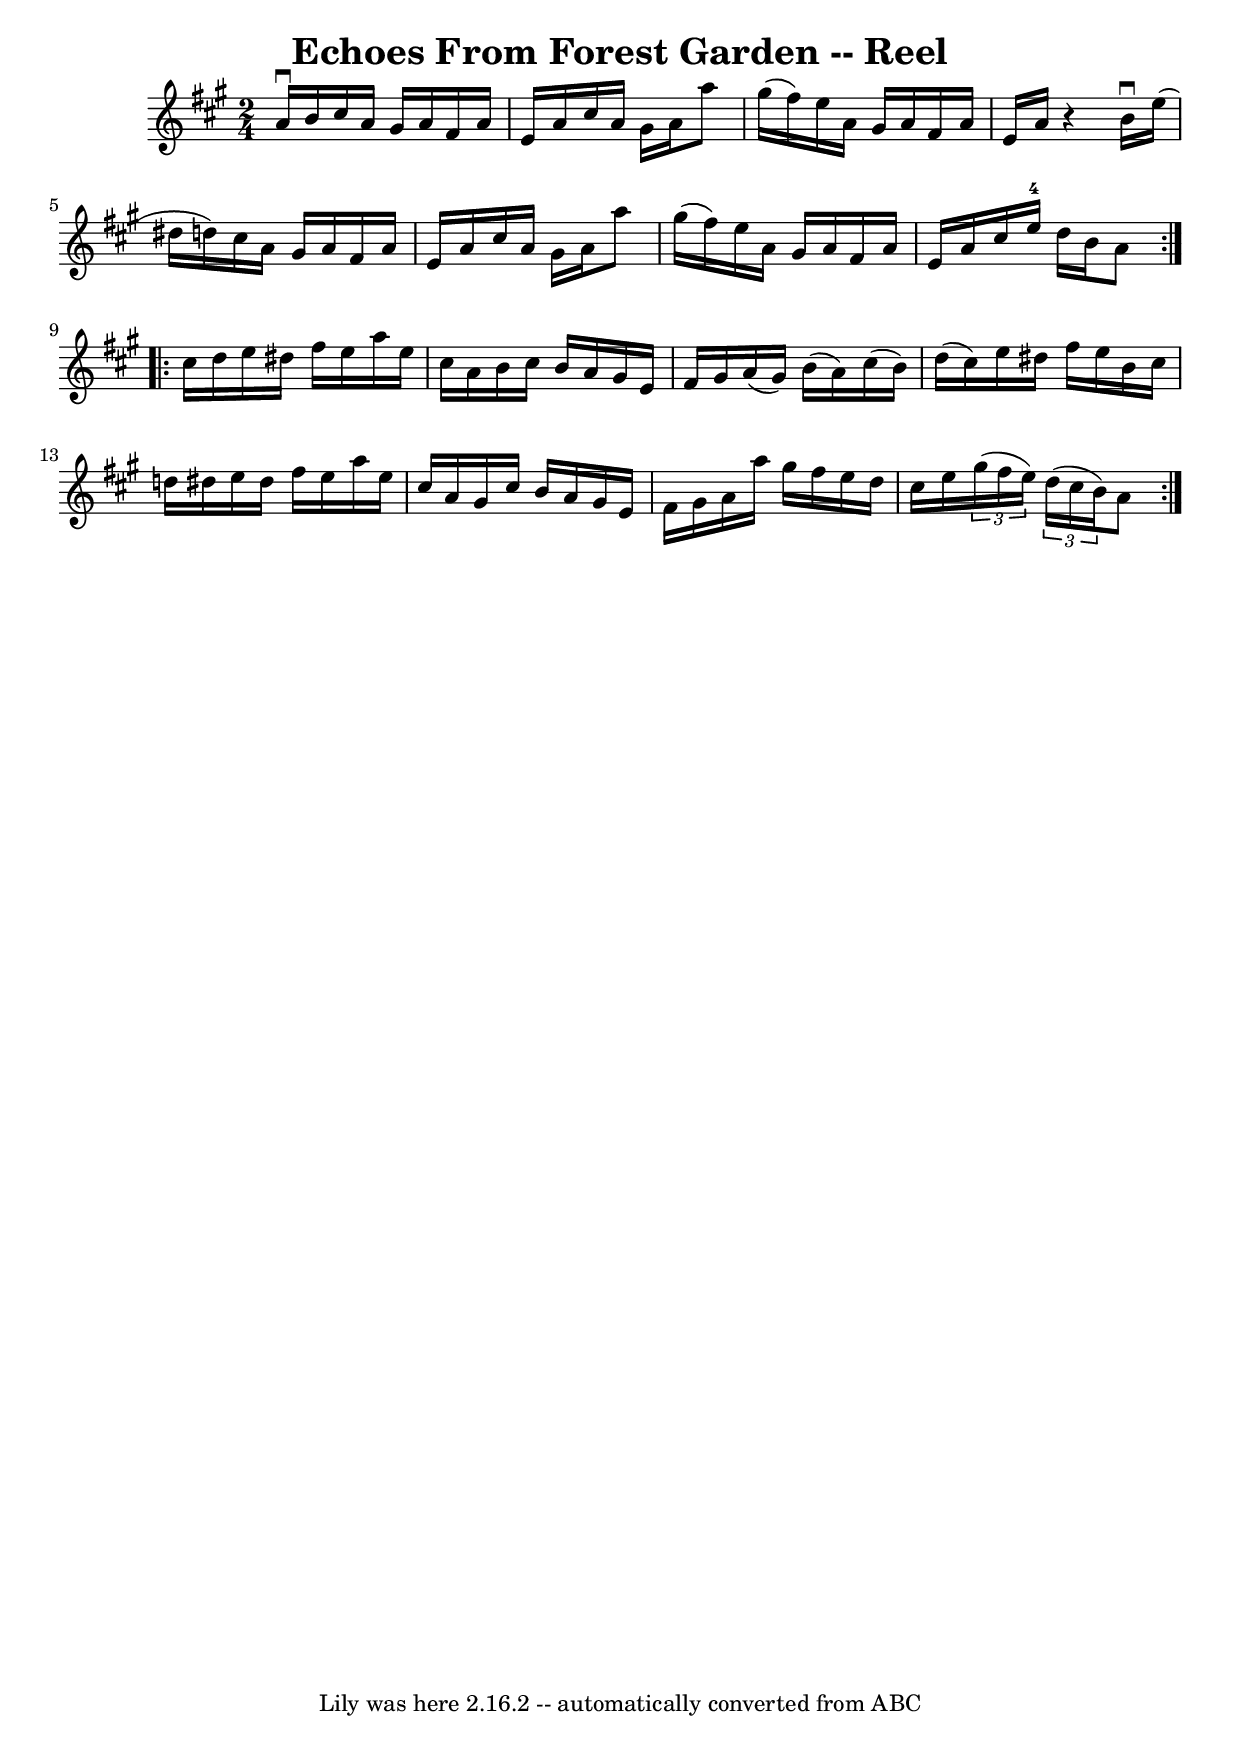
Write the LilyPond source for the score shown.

\version "2.16.2"
\include "Mammoth.ily"
\header {
  %% book = "Ryan's Mammoth Collection"
  crossRefNumber = "1"
  footnotes = "\\\\169"
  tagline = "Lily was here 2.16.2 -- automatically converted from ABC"
  title = "Echoes From Forest Garden -- Reel"

}
voicedefault =  {



  \repeat volta 2 {

    \time 2/4 
    \key a \major
 a'16^\downbow b'16  |
    cis''16 a'16   
    gis'16 a'16 fis'16 a'16 e'16 a'16    |
    cis''16 a'16 
    gis'16 a'16 a''8 gis''16 (fis''16)   |
    e''16 a'16 
    gis'16 a'16 fis'16 a'16 e'16 a'16    |
    r4 b'16 
    ^\downbow e''16 (dis''16 d''!16)   |
    cis''16 a'16    
    gis'16 a'16 fis'16 a'16 e'16 a'16    |
    cis''16 a'16  
    gis'16 a'16 a''8 gis''16 (fis''16)   |
    e''16 a'16  
    gis'16 a'16 fis'16 a'16 e'16 a'16    |
    cis''16    
    e''16-4 d''16 b'16 a'8    
  } 
  \repeat volta 2 {
    cis''16 d''16  
    |
    e''16 dis''16 fis''16 e''16 a''16 e''16 cis''16  
    a'16    |
    b'16 cis''16 b'16 a'16 gis'16 e'16    
    fis'16 gis'16    |
    a'16 (gis'16) b'16 (a'16)   
    cis''16 (b'16) d''16 (cis''16)   |
    e''16 dis''16    
    fis''16 e''16 b'16 cis''16 d''!16 dis''16    |
    e''16  
    dis''16 fis''16 e''16 a''16 e''16 cis''16 a'16    |
    
    gis'16 cis''16 b'16 a'16 gis'16 e'16 fis'16 gis'16    
    |
    a'16 a''16 gis''16 fis''16 e''16 d''16 cis''16    
    e''16    |
    \times 2/3 { gis''16 (fis''16 e''16) 
	       }   
    \times 2/3 { d''16 (cis''16 b'16) 
	       } a'8  
  }   

}

\score{
  <<

    \context Staff="default"
    {
      \voicedefault 
      
    }

  >>
  \layout {
    
  }
  \midi {
  }

}
